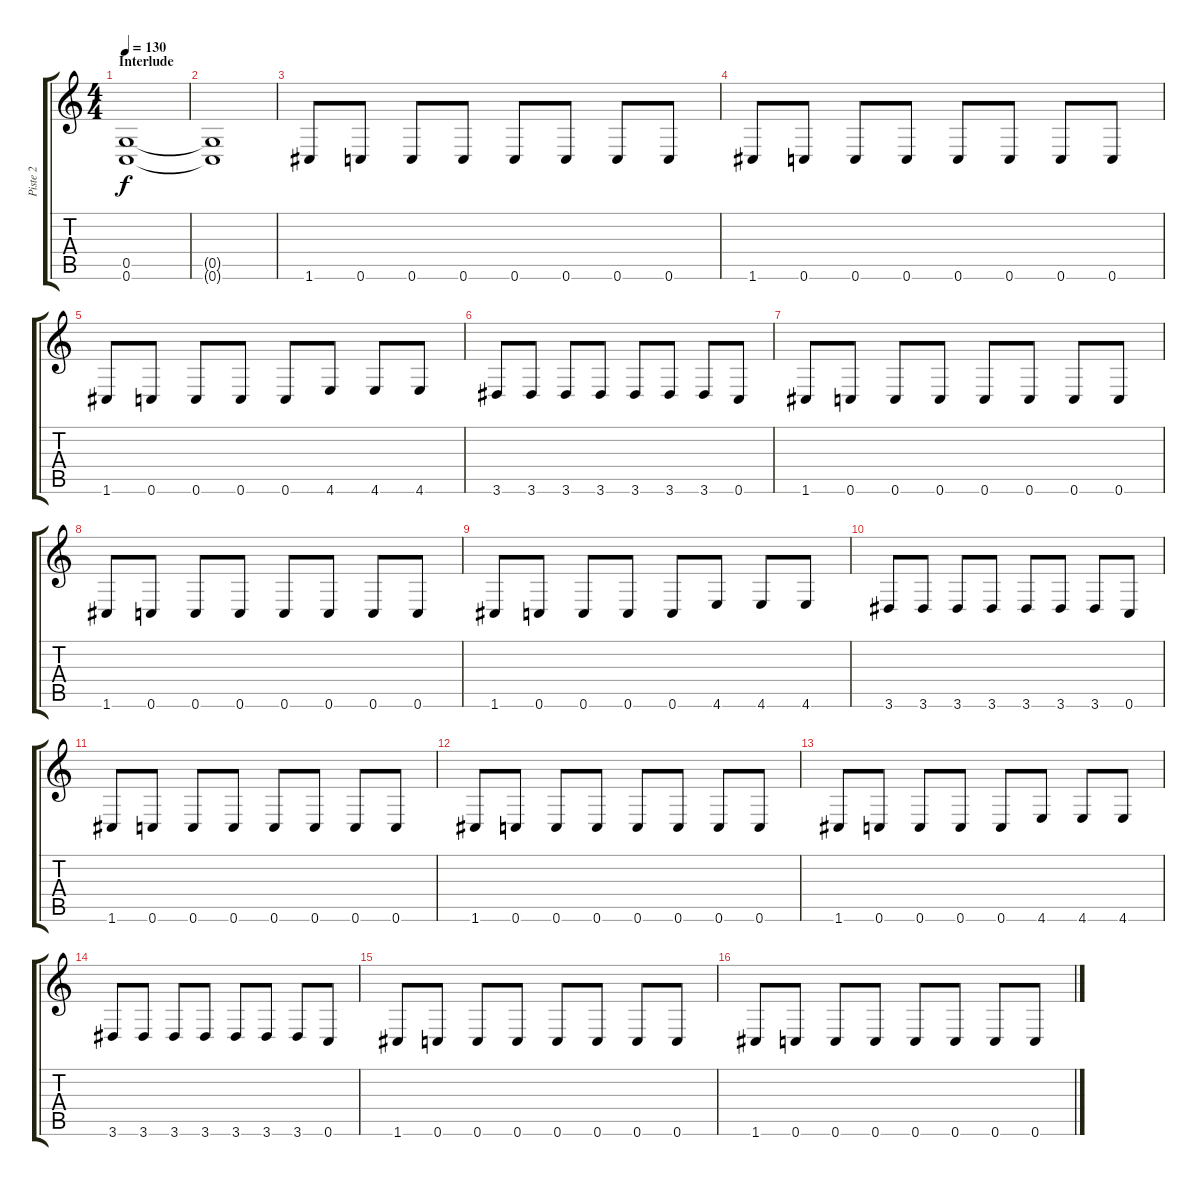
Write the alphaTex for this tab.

\track ("Piste 2" "Piste 2") {instrument distortionguitar}
\staff {score tabs}
\tuning (D4 A3 F3 C3 G2 C2) {hide}
\ts (4 4)
\section ("" "Interlude")
\tempo 130
\clef g2
\ks c
(0.5 0.6).1{dy f} |
(0.5{t} 0.6{t}).1 |
1.6.8 0.6.8 0.6.8 0.6.8 0.6.8 0.6.8 0.6.8 0.6.8 |
1.6.8 0.6.8 0.6.8 0.6.8 0.6.8 0.6.8 0.6.8 0.6.8 |
1.6.8 0.6.8 0.6.8 0.6.8 0.6.8 4.6.8 4.6.8 4.6.8 |
3.6.8 3.6.8 3.6.8 3.6.8 3.6.8 3.6.8 3.6.8 0.6.8 |
1.6.8 0.6.8 0.6.8 0.6.8 0.6.8 0.6.8 0.6.8 0.6.8 |
1.6.8 0.6.8 0.6.8 0.6.8 0.6.8 0.6.8 0.6.8 0.6.8 |
1.6.8 0.6.8 0.6.8 0.6.8 0.6.8 4.6.8 4.6.8 4.6.8 |
3.6.8 3.6.8 3.6.8 3.6.8 3.6.8 3.6.8 3.6.8 0.6.8 |
1.6.8 0.6.8 0.6.8 0.6.8 0.6.8 0.6.8 0.6.8 0.6.8 |
1.6.8 0.6.8 0.6.8 0.6.8 0.6.8 0.6.8 0.6.8 0.6.8 |
1.6.8 0.6.8 0.6.8 0.6.8 0.6.8 4.6.8 4.6.8 4.6.8 |
3.6.8 3.6.8 3.6.8 3.6.8 3.6.8 3.6.8 3.6.8 0.6.8 |
1.6.8 0.6.8 0.6.8 0.6.8 0.6.8 0.6.8 0.6.8 0.6.8 |
1.6.8 0.6.8 0.6.8 0.6.8 0.6.8 0.6.8 0.6.8 0.6.8
